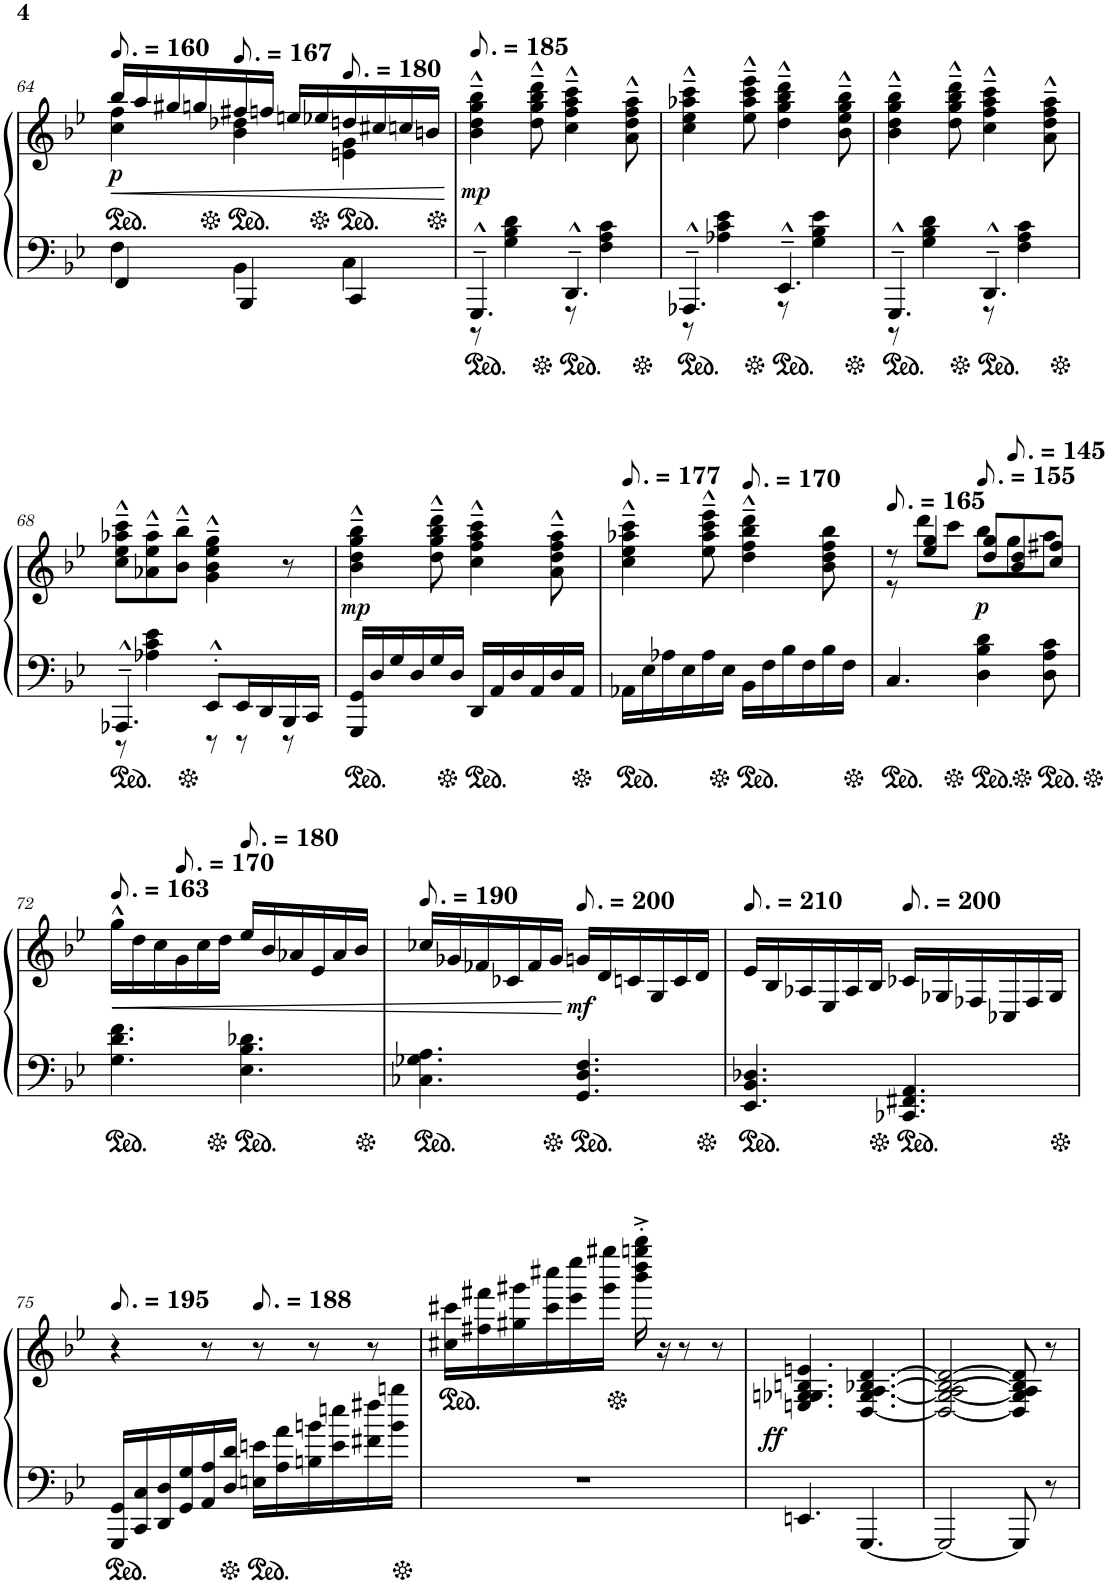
**kern	**kern	**dynam
*part1	*part1	*part1
*staff2	*staff1	*staff1/2
*I"Piano	*	*
*I'Pno.	*	*
!!LO:PB:g=z
*clefF4	*clefG2	*
*k[b-e-]	*k[b-e-]	*
*M6/8	*M6/8	*
*MM120	*MM120	*
=64	=64	=64
*^	*	*
*	*	*ped	*
*	*	*^	*
!	!	!	!	!LO:DY:b
4FF/	4F\	16bb-/LL	4cc\ 4ff\	p
!	!	!	!	!LO:HP:b
.	.	16aa/	.	<
.	.	16gg#X/	.	.
.	.	16ggn/	.	.
*	*	*Xped	*	*
*	*	*ped	*	*
*	*	*MM125	*	*
4BBB-/	4BB-\	16ff#X/	4b-\ 4dd-X\	.
.	.	16ffn/JJ	.	.
.	.	16een/LL	.	.
.	.	16ee-X/	.	.
*	*	*Xped	*	*
*	*	*ped	*	*
*	*	*MM135	*	*
4CC/	4C\	16ddn/	4en\ 4g\	.
.	.	16cc#X/	.	.
.	.	16ccn/	.	.
.	.	16bn/JJ	.	.
*v	*v	*	*	*
*	*v	*v	*
.	.	[
=65	=65	=65
*^	*	*
*	*	*Xped	*
*v	*v	*	*
*	*MM139	*
*^	*	*
!	!	!	!LO:DY:b
4.GGG~^^/	8r	4b-\~^^ 4dd\~^^ 4gg\~^^ 4bb-\~^^	mp
.	4G\ 4B-\ 4d\	.	.
.	.	8dd\~^^ 8gg\~^^ 8bb-\~^^ 8ddd\~^^	.
4.DD~^^/	8r	4cc\~^^ 4ff\~^^ 4aa\~^^ 4ccc\~^^	.
.	4F\ 4A\ 4c\	.	.
.	.	8a\~^^ 8dd\~^^ 8ff\~^^ 8aa\~^^	.
=66	=66	=66	=66
4.AAA-X~^^/	8r	4cc\~^^ 4ee-\~^^ 4aa-X\~^^ 4ccc\~^^	.
.	4A-X\ 4c\ 4e-\	.	.
.	.	8ee-\~^^ 8aa-\~^^ 8ccc\~^^ 8eee-\~^^	.
4.EE-~^^/	8r	4dd\~^^ 4gg\~^^ 4bb-\~^^ 4ddd\~^^	.
.	4G\ 4B-\ 4e-\	.	.
.	.	8b-\~^^ 8ee-\~^^ 8gg\~^^ 8bb-\~^^	.
=67	=67	=67	=67
4.GGG~^^/	8r	4b-\~^^ 4dd\~^^ 4gg\~^^ 4bb-\~^^	.
.	4G\ 4B-\ 4d\	.	.
.	.	8dd\~^^ 8gg\~^^ 8bb-\~^^ 8ddd\~^^	.
4.DD~^^/	8r	4cc\~^^ 4ff\~^^ 4aa\~^^ 4ccc\~^^	.
.	4F\ 4A\ 4c\	.	.
.	.	8a\~^^ 8dd\~^^ 8ff\~^^ 8aa\~^^	.
!!LO:LB:g=z
=68	=68	=68	=68
4.AAA-X~^^/	8r	8cc\~^^ 8ee-\~^^ 8aa-X\~^^ 8ccc\~^^L	.
.	4A-X\ 4c\ 4e-\	8a-X\~^^ 8ee-\~^^ 8aa-\~^^	.
.	.	8b-\~^^ 8bb-\~^^J	.
8EE-'^^/L	8r	4g\~^^ 4b-\~^^ 4ee-\~^^ 4gg\~^^	.
16EE-/L	8r	.	.
16DD/	.	.	.
16BBB-/	8r	8r	.
16CC/JJ	.	.	.
*v	*v	*	*
=69	=69	=69
!	!	!LO:DY:b
16GGG/ 16GG/LL	4b-\~^^ 4dd\~^^ 4gg\~^^ 4bb-\~^^	mp
16D/	.	.
16G/	.	.
16D/	.	.
16G/	8dd\~^^ 8gg\~^^ 8bb-\~^^ 8ddd\~^^	.
16D/JJ	.	.
16DD/LL	4cc\~^^ 4ff\~^^ 4aa\~^^ 4ccc\~^^	.
16AA/	.	.
16D/	.	.
16AA/	.	.
16D/	8a\~^^ 8dd\~^^ 8ff\~^^ 8aa\~^^	.
16AA/JJ	.	.
=70	=70	=70
*	*MM133	*
16AA-X\LL	4cc\~^^ 4ee-\~^^ 4aa-X\~^^ 4ccc\~^^	.
16E-\	.	.
16A-X\	.	.
16E-\	.	.
16A-\	8ee-\~^^ 8aa-\~^^ 8ccc\~^^ 8eee-\~^^	.
16E-\JJ	.	.
*	*MM127	*
16BB-\LL	4dd\~^^ 4ff\~^^ 4bb-\~^^ 4ddd\~^^	.
16F\	.	.
16B-\	.	.
16F\	.	.
16B-\	8b-\ 8dd\ 8ff\ 8bb-\	.
16F\JJ	.	.
=71	=71	=71
*	*MM124	*
*	*^	*
4.C/	8r	8r	.
.	4ee-/ 4gg/	8ddd\L	.
.	.	8ccc\J	.
*	*MM116	*	*
!	!	!	!LO:DY:b
4D\ 4B-\ 4d\	8dd/ 8gg/L	8bb-\L	p
*	*MM109	*	*
.	8b-/ 8dd/	8gg\	.
8D\ 8A\ 8c\	8cc/ 8ff#X/J	8aa\J	.
*	*v	*v	*
!!LO:LB:g=z
=72	=72	=72
*	*MM122	*
*	*^	*
!	!	!	!LO:HP:b
*	*v	*v	*
4.G\ 4.d\ 4.f\	16gg^^\LL	<
.	16dd\	.
.	16cc\	.
*	*MM127	*
.	16g\	.
.	16cc\	.
.	16dd\JJ	.
*	*MM135	*
4.E-\ 4.B-\ 4.d-X\	16ee-/LL	.
.	16b-/	.
.	16a-X/	.
.	16e-/	.
.	16a-/	.
.	16b-/JJ	.
=73	=73	=73
*	*MM143	*
4.C-X\ 4.G-X\ 4.A\	16cc-X/LL	.
.	16g-X/	.
.	16f-X/	.
.	16c-X/	.
.	16f-/	.
.	16g-/JJ	.
*	*MM150	*
!	!	!LO:DY:n=1:b
4.GG/ 4.D/ 4.F/	16gn/LL	[ mf
.	16d/	.
.	16cn/	.
.	16G/	.
.	16c/	.
.	16d/JJ	.
=74	=74	=74
*	*MM158	*
4.EE-/ 4.BB-/ 4.D-X/	16e-/LL	.
.	16B-/	.
.	16A-X/	.
.	16E-/	.
.	16A-/	.
.	16B-/JJ	.
*	*MM150	*
4.CC-X/ 4.FF#X/ 4.AA/	16c-X/LL	.
.	16G-X/	.
.	16F-X/	.
.	16C-X/	.
.	16F-/	.
.	16G-/JJ	.
!!LO:LB:g=z
=75	=75	=75
*	*MM146	*
16GGG/ 16GG/LL	4r	.
16CC/ 16C/	.	.
16DD/ 16D/	.	.
16GG/ 16G/	.	.
16AA/ 16A/	8r	.
16D/ 16d/JJ	.	.
*	*MM141	*
16En\ 16en\LL	8r	.
16A\ 16a\	.	.
16Bn\ 16bn\	8r	.
16e\ 16een\	.	.
16f#X\ 16ff#X\	8r	.
16b\ 16bbn\JJ	.	.
=76	=76	=76
*	*ped	*
2.r	16cc#X\ 16ccc#X\LL	.
.	16ff#X\ 16fff#X\	.
.	16gg#X\ 16ggg#X\	.
.	16ccc#\ 16cccc#X\	.
.	16eee-\ 16eeee-\	.
.	16ggg#\ 16gggg#X\JJ	.
*	*Xped	*
.	16bbb-\'^ 16dddd\'^ 16ggggn\'^ 16bbbb-\'^	.
.	16r	.
.	8r	.
.	8r	.
=77	=77	=77
!	!	!LO:DY:b
4.EEn/	4.En/ 4.G-X/ 4.Gn/ 4.Bn/ 4.en/	ff
[4.GGG/	[4.D/ [4.G/ 4.A/ [4.B-X/ [4.d/	.
=78	=78	=78
2GGG/_	2D/_ 2G/_ 2A/ 2B-/_ 2d/_	.
8GGG/]	8D/] 8G/] 8A/ 8B-/] 8d/]	.
8r	8r	.
=	=	=
*-	*-	*-
